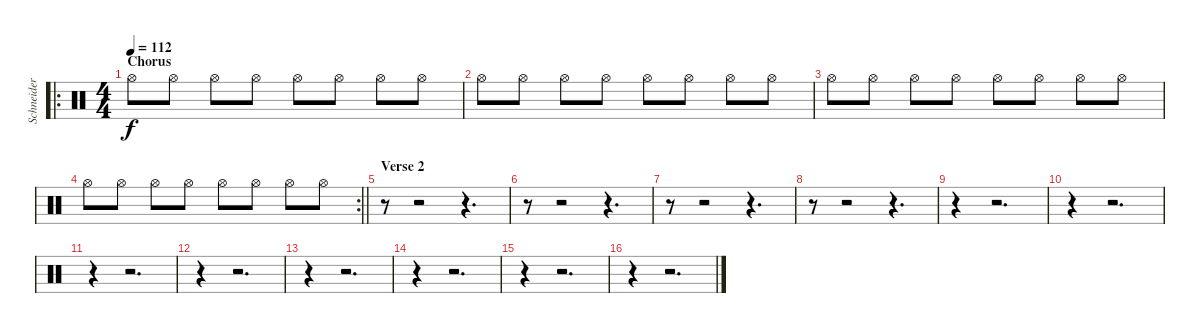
\track ("Schneider - Drums" "Schneider ") {instrument percussion}
\staff {score}
\articulation defaults
\ro
\ts (4 4)
\section ("" "Chorus")
\tempo 112
\clef neutral
\ks c "Hi-Hat (open)".8{dy f} "Hi-Hat (open)".8 "Hi-Hat (open)".8 "Hi-Hat (open)".8 "Hi-Hat (open)".8 "Hi-Hat (open)".8 "Hi-Hat (open)".8 "Hi-Hat (open)".8
|
"Hi-Hat (open)".8 "Hi-Hat (open)".8 "Hi-Hat (open)".8 "Hi-Hat (open)".8 "Hi-Hat (open)".8 "Hi-Hat (open)".8 "Hi-Hat (open)".8 "Hi-Hat (open)".8 |
"Hi-Hat (open)".8 "Hi-Hat (open)".8 "Hi-Hat (open)".8 "Hi-Hat (open)".8 "Hi-Hat (open)".8 "Hi-Hat (open)".8 "Hi-Hat (open)".8 "Hi-Hat (open)".8 |
\rc 2
\barLineRight lightlight "Hi-Hat (open)".8 "Hi-Hat (open)".8 "Hi-Hat (open)".8 "Hi-Hat (open)".8 "Hi-Hat (open)".8 "Hi-Hat (open)".8 "Hi-Hat (open)".8 "Hi-Hat (open)".8
|
\section ("" "Verse 2")
r.8 r.2 r.4{d} |
r.8 r.2 r.4{d} |
r.8 r.2 r.4{d} |
r.8 r.2 r.4{d} |
r.4 r.2{d} |
r.4 r.2{d} |
r.4 r.2{d} |
r.4 r.2{d} |
r.4 r.2{d} |
r.4 r.2{d} |
r.4 r.2{d} |
r.4 r.2{d}
